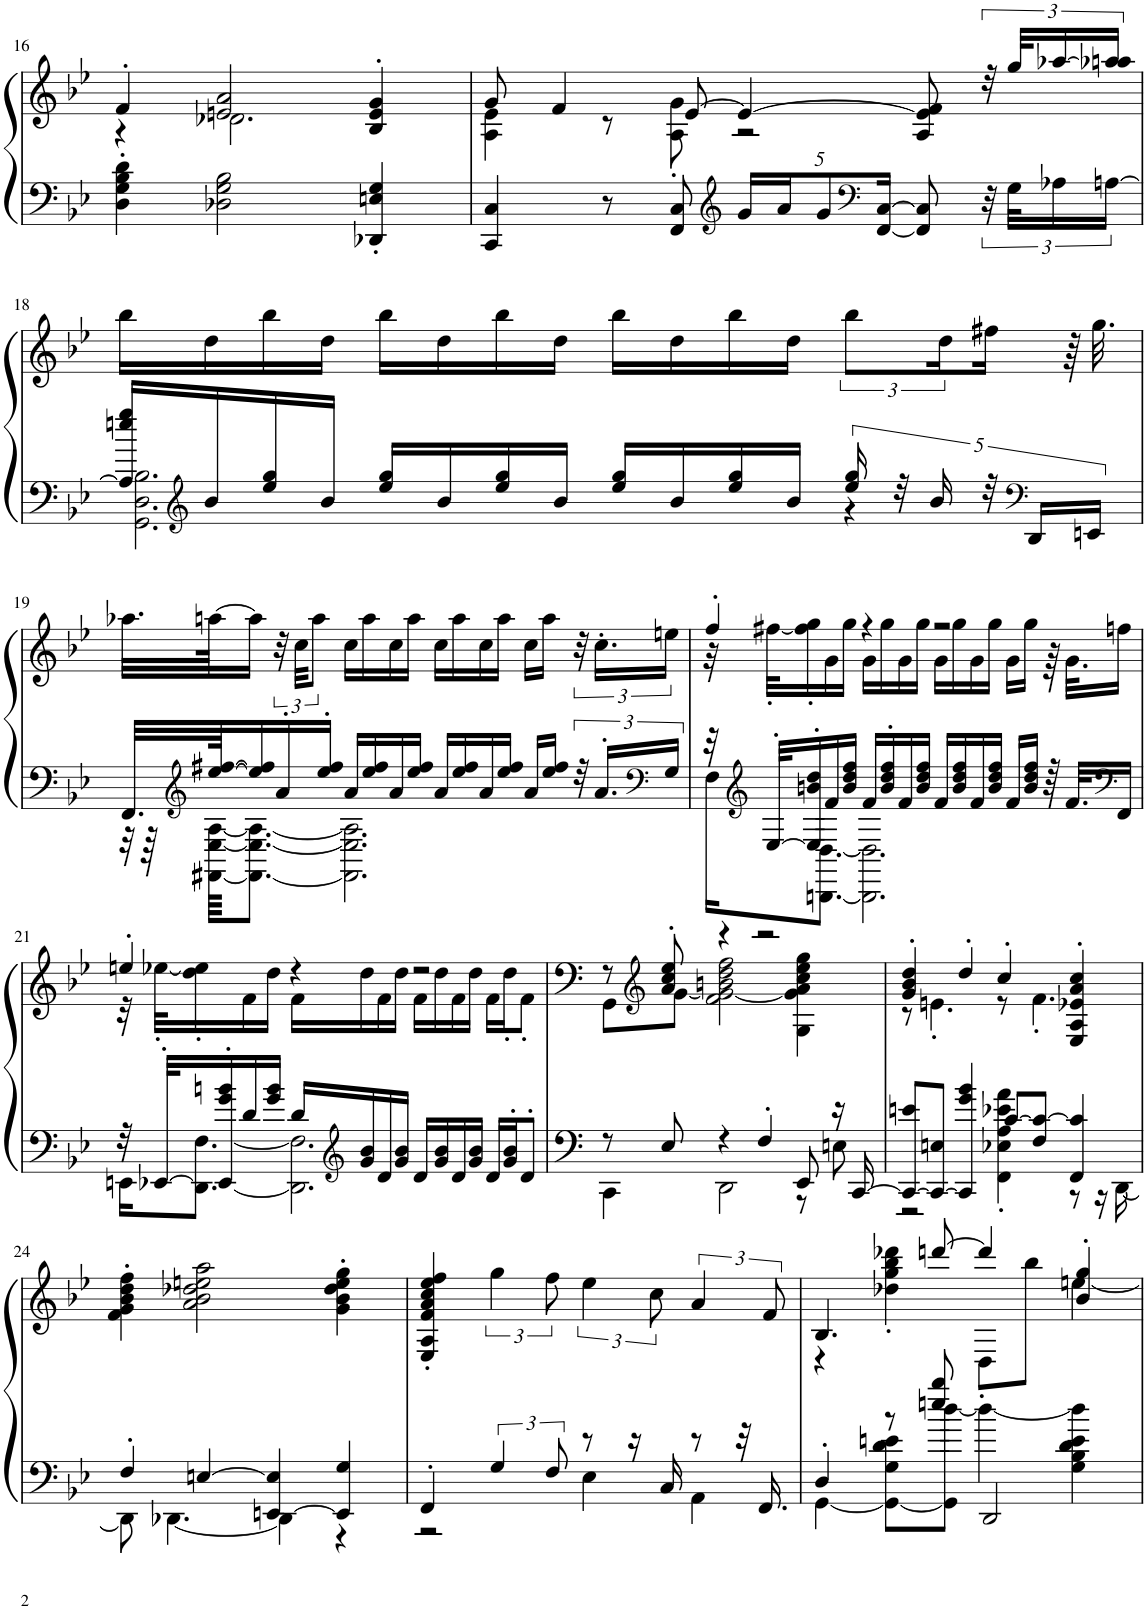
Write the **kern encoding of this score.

**kern	**kern
*part1	*part1
*staff2	*staff1
*I"Piano, Black Bottom Stomp (1919)	*
*I'Pia.	*
!!LO:PB:g=z
*clefF4	*clefG2
*k[b-e-]	*k[b-e-]
*M4/4	*M4/4
=16	=16
*	*^
4D\' 4G\' 4B-\' 4d\'	4f'/	4r
2D-X\ 2G\ 2B-\	2en/ 2a/	2.d-X\
4DD-X/' 4En/' 4G/'	4B-/' 4e/' 4g/'	.
=17	=17	=17
4CC/ 4C/	8g/	4A\ 4e-\
.	4f/	.
8r	.	8r
8FF/ 8C/	[8e-/	8A\' 8g\'
*clefG2	*	*
*Xbrackettup	*	*
20g/LL	4e-/_	2r
20a/J	.	.
10g/	.	.
*clefF4	*	*
[20FF/ [20C/Jk	.	.
8FF/] 8C/]	8A/ 8e-/] 8f/	.
*brackettup	*	*
48r	48r	.
48G\KLL	48gg/KLL	.
24A-X\	[24aa-X/	.
[24An\JJ	24aa-X/] 24aan/JJ	.
*	*v	*v
!!LO:LB:g=z
=18	=18
*^	*
16A/] 16een/ 16gg/LL	2.GG\ 2.D\ 2.B-\	16bb-\LL
*clefG2	*	*
16b-/	.	16dd\
16ee/ 16gg/	.	16bb-\
16b-/JJ	.	16dd\JJ
16ee/ 16gg/LL	.	16bb-\LL
16b-/	.	16dd\
16ee/ 16gg/	.	16bb-\
16b-/JJ	.	16dd\JJ
16ee/ 16gg/LL	.	16bb-\LL
16b-/	.	16dd\
16ee/ 16gg/	.	16bb-\
16b-/JJ	.	16dd\JJ
20ee/ 20gg/	4r	12bb-\L
40r	.	.
20b-/	.	.
.	.	24dd\L
40r	.	16ff#X\JJ
*clefF4	*	*
20DD/LL	.	.
.	.	64r
20EEn/JJ	.	.
.	.	32.gg\
!!LO:LB:g=z
=19	=19	=19
32.FF/LLL	32r	32.aa-X\LLL
.	64r	.
*clefG2	*	*
[64ee-/ [64ff#X/JK	[64FF#X\ [64E-\ [64A\KKKL	[64aan\JK
16ee-/] 16ff#/]	8.FF#\_ 8.E-\_ 8.A\_J	16aa\JJ]
16a'/	.	48r
.	.	48cc\KKL
.	.	12aa\J
16ee-/' 16ff#/'JJ	.	.
16a/LL	2.FF#\] 2.E-\] 2.A\]	16cc\LL
16ee-/ 16ff#/	.	16aa\
16a/	.	16cc\
16ee-/ 16ff#/JJ	.	16aa\JJ
16a/LL	.	16cc\LL
16ee-/ 16ff#/	.	16aa\
16a/	.	16cc\
16ee-/ 16ff#/JJ	.	16aa\JJ
16a/LL	.	16cc\LL
16ee-/ 16ff#/JJ	.	16aa\JJ
48r	.	48r
24.a'/LL	.	24.cc'\LL
*clefF4	*	*
24G/JJ	.	24een\JJ
=20	=20	=20
*	*	*^
32r	16F\KL	4ff'/	32r
*clefG2	*	*	*
[32E-'/KLL	.	.	[32ff#X'\KLL
16E-/]' 16bn/' 16dd/'	[8.BBBn\ [8.D\J	.	16ff#\]' 16gg\'
16f/	.	.	16g\
16b/ 16dd/ 16ff/JJ	.	.	16gg\JJ
16f/LL	2.BBB\] 2.D\]	4r	16g\LL
16b/' 16dd/' 16ff/'	.	.	16gg\
16f/	.	.	16g\
16b/ 16dd/ 16ff/JJ	.	.	16gg\JJ
16f/LL	.	2r	16g\LL
16b/ 16dd/ 16ff/	.	.	16gg\
16f/	.	.	16g\
16b/ 16dd/ 16ff/JJ	.	.	16gg\JJ
16f/LL	.	.	16g\LL
16b/ 16dd/ 16ff/JJ	.	.	16gg\JJ
64r	.	.	64r
32.f/KLL	.	.	32.g\KLL
*clefF4	*	*	*
16FF/JJ	.	.	16ffn\JJ
!!LO:LB:g=z	!!
=21	=21	=21	=21
32r	16EEn\KL	4een'/	32r
[32EE-X'/KLL	.	.	[32ee-X'\KLL
16EE-/]' 16g/' 16bn/'	[8.DD\ [8.F\J	.	16dd\' 16ee-\]'
16d/	.	.	16f\
16g/ 16b/JJ	.	.	16dd\JJ
16d/LL	2.DD\] 2.F\]	4r	16f\LL
*clefG2	*	*	*
16g/ 16b/	.	.	16dd\
16d/	.	.	16f\
16g/ 16b/JJ	.	.	16dd\JJ
16d/LL	.	2r	16f\LL
16g/ 16b/	.	.	16dd\
16d/	.	.	16f\
16g/ 16b/JJ	.	.	16dd\JJ
16d/LL	.	.	16f\LL
16g/' 16b/'J	.	.	16dd'\J
8d'/J	.	.	8f'\J
=22	=22	=22	=22
8r	4CC\	8r	8GG\L
*	*	*clefG2	*
8E-/	.	8a/' 8cc/' 8ee-/'	[8g\J
4r	2DD\	4r	2f\ 2g\_ 2bn\ 2dd\ 2ff\
4F'/	.	2r	.
8EE-/	8r	.	4G\ 4g\] 4a\ 4cc\ 4ee-\ 4gg\
16r	8En\	.	.
[16CC/	.	.	.
=23	=23	=23	=23
8CC/_ 8en/L	2r	4g/' 4b-/' 4dd/'	8r
8CC/_ 8En/J	.	.	4.en'\
4CC/] 4g/ 4b-/	.	4dd'/	.
[8c/L	4FF\' 4E-X\' 4A\' 4e-X\' 4a\'	4cc'/	8r
8F/ 8c/_J	.	.	4.f'\
4FF/ 4c/]	8r	4E-/' 4A/' 4e-X/' 4a/' 4cc/'	.
.	16r	.	.
.	[16DD\	.	.
*	*	*v	*v
!!LO:LB:g=z
=24	=24	=24
4F'/	8DD\]	4f\' 4g\' 4b-\' 4dd\' 4ff\'
.	[4.DD-X\	.
[4En/	.	2a\ 2b-\ 2dd-X\ 2een\ 2aa\
[4EEn/ 4E/]	4DD-\]	.
4EE/] 4G/	4r	4g\' 4b-\' 4dd-\' 4ee\' 4gg\'
=25	=25	=25
4FF'/	2r	4E-/' 4A/' 4f/' 4a/' 4cc/' 4ee-/' 4ff/'
6G/	.	6gg\
12F/	.	12ff\
8r	4E-\	6ee-\
16r	.	.
.	.	12cc\
16C/	.	.
8r	4AA\	6a/
32r	.	.
16.FF/	.	.
.	.	12f/
=26	=26	=26
*	*	*^
4D'/	[4GG\	4.B-/	4r
8r	8GG\_ 8G\ 8d\ 8en\L	.	4dd-X\' 4gg\' 4bb-\' 4ddd-X\'
8een/ 8bb-/	8GG\] [8dd\J	[8dddn/	.
2DD/	4dd\_	4ddd/]	8D'\L
.	.	.	8bb-\J
.	4G\ 4B-\ 4d\ 4e\ 4dd\]	4b-/' 4gg/'	[4een\
*v	*v	*	*
*	*v	*v
=	=
*-	*-
